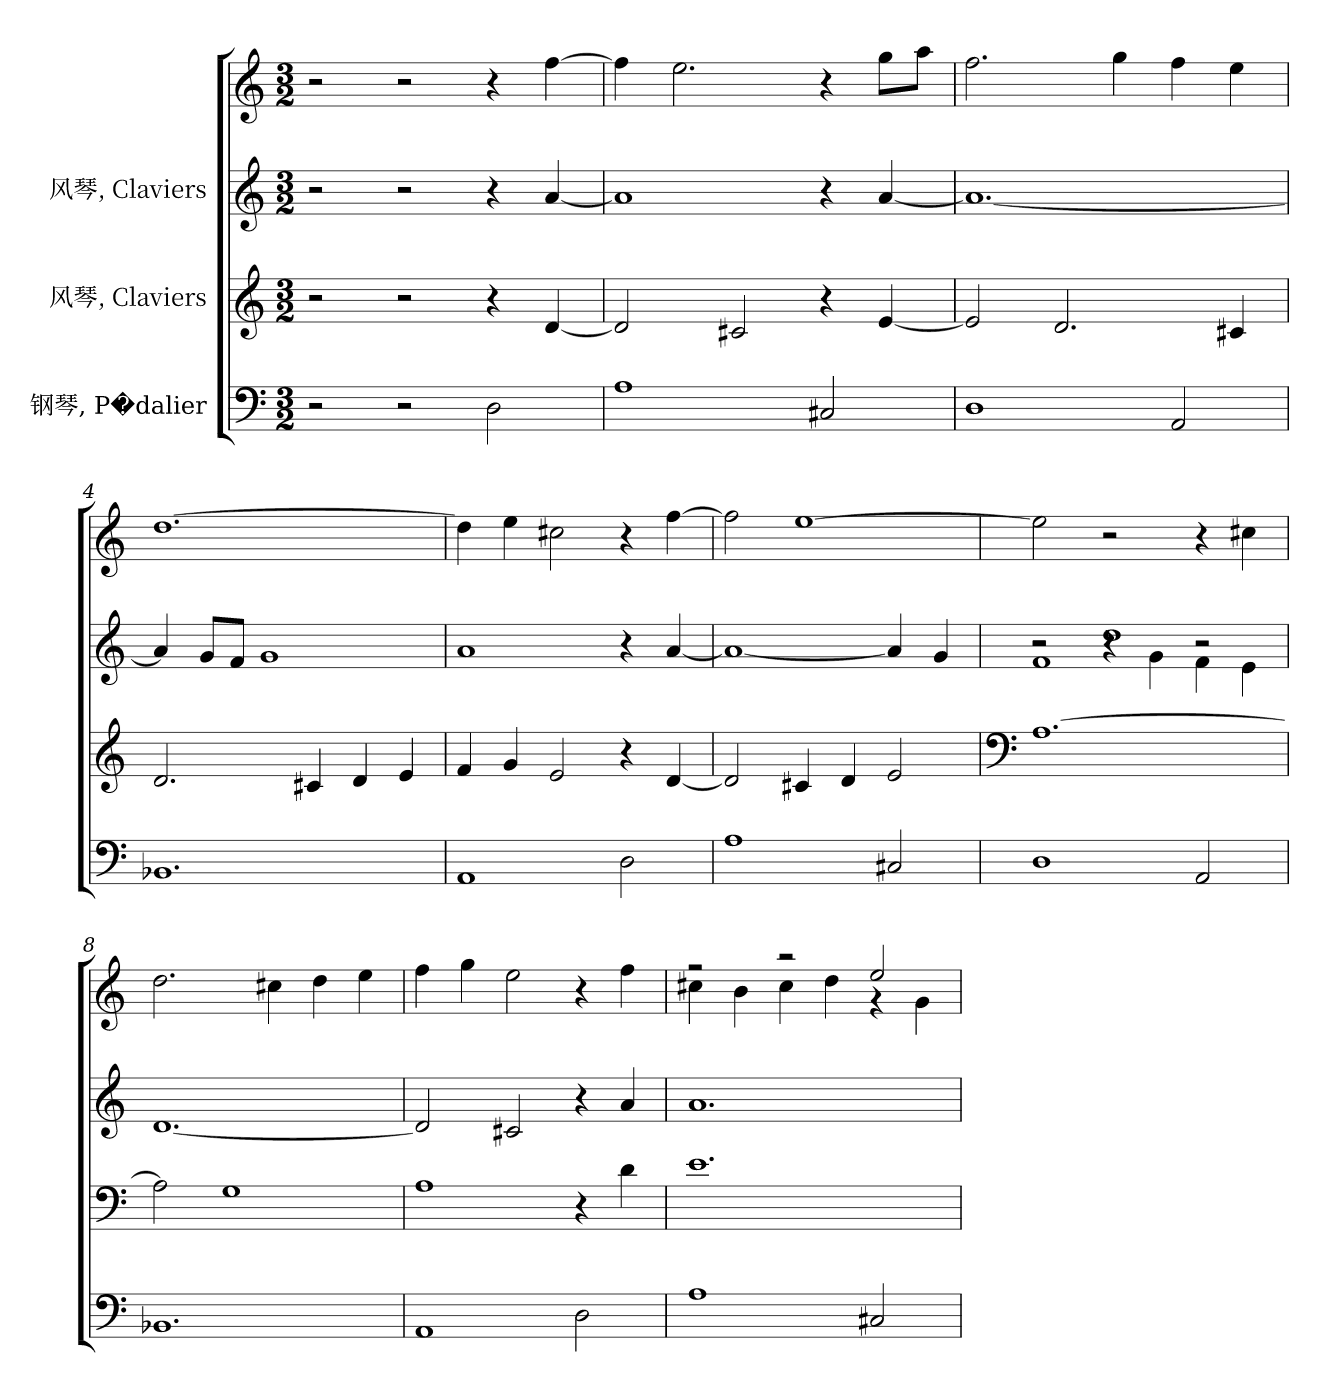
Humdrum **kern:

**kern	**kern	**kern	**kern
*part3	*part2	*part1	*part1
*staff4	*staff3	*staff2	*staff1
*I"钢琴, P�dalier	*I"风琴, Claviers	*I"风琴, Claviers	*
*clefF4	*clefG2	*clefG2	*clefG2
*k[]	*k[]	*k[]	*k[]
*M3/2	*M3/2	*M3/2	*M3/2
*MM120	*MM120	*MM120	*MM120
=1	=1	=1	=1
2r	2r	2r	2r
2r	2r	2r	2r
2D\	4r	4r	4r
.	[4d/	[4a/	[4ff\
=2	=2	=2	=2
1A	2d/]	1a]	4ff\]
.	.	.	2.ee\
.	2c#X/	.	.
2C#X/	4r	4r	4r
.	[4e/	[4a/	8gg\L
.	.	.	8aa\J
=3	=3	=3	=3
1D	2e/]	1.a_	2.ff\
.	2.d/	.	.
.	.	.	4gg\
2AA/	.	.	4ff\
.	4c#X/	.	4ee\
=4	=4	=4	=4
1.BB-X	2.d/	4a/]	[1.dd
.	.	8g/L	.
.	.	8f/J	.
.	.	1g	.
.	4c#X/	.	.
.	4d/	.	.
.	4e/	.	.
=5	=5	=5	=5
1AA	4f/	1a	4dd\]
.	4g/	.	4ee\
.	2e/	.	2cc#X\
2D\	4r	4r	4r
.	[4d/	[4a/	[4ff\
!!LO:LB:g=z
=6	=6	=6	=6
1A	2d/]	1a_	2ff\]
.	4c#X/	.	[1ee
.	4d/	.	.
2C#X/	2e/	4a/]	.
.	.	4g/	.
=7	=7	=7	=7
*	*clefF4	*	*
*	*	*^	*
*	*	*	*^	*
1D	[1.A	2r	2r	1f	2ee\]
.	.	1dd	4r	.	2r
.	.	.	4g\	.	.
2AA/	.	.	4f\	2r	4r
.	.	.	4e\	.	4cc#X\
*	*	*v	*v	*v	*
=8	=8	=8	=8
1.BB-X	2A\]	[1.d	2.dd\
.	1G	.	.
.	.	.	4cc#X\
.	.	.	4dd\
.	.	.	4ee\
=9	=9	=9	=9
1AA	1A	2d/]	4ff\
.	.	.	4gg\
.	.	2c#X/	2ee\
2D\	4r	4r	4r
.	4d\	4a/	4ff\
=10	=10	=10	=10
*	*	*	*^
1A	1.e	1.a	2r	4cc#X\
.	.	.	.	4b\
.	.	.	2r	4cc#\
.	.	.	.	4dd\
2C#X/	.	.	2ee/	4r
.	.	.	.	4g\
*	*	*	*v	*v
=	=	=	=
*-	*-	*-	*-
